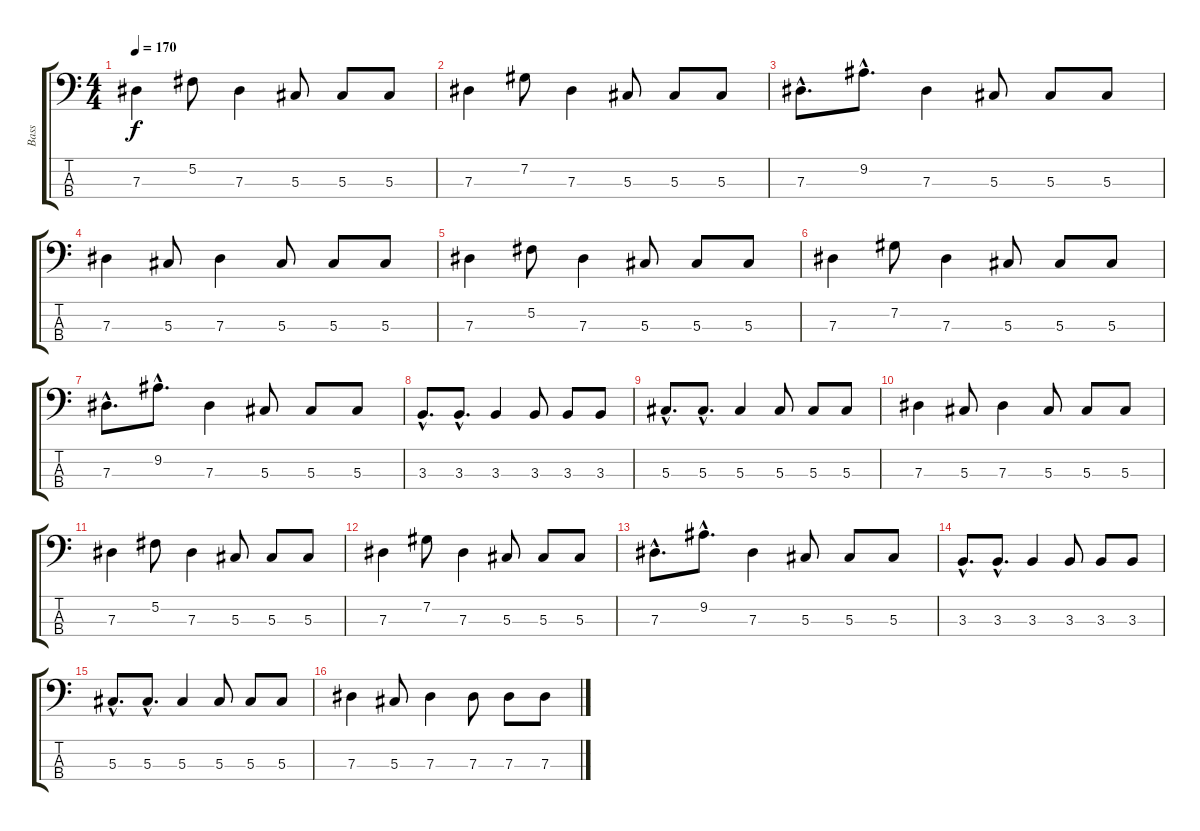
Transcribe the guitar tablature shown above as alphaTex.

\track ("Bass" "Bass") {instrument electricbassfinger}
\staff {score tabs}
\tuning (Gb2 Db2 Ab1 Eb1) {hide}
\ts (4 4)
\tempo 170
\clef f4
\ks c
7.3.4{dy f} 5.2.8 7.3.4 5.3.8 5.3.8 5.3.8 |
7.3.4 7.2.8 7.3.4 5.3.8 5.3.8 5.3.8 |
7.3{hac}.8{d} 9.2{hac}.8{d} 7.3.4 5.3.8 5.3.8 5.3.8 |
7.3.4 5.3.8 7.3.4 5.3.8 5.3.8 5.3.8 |
7.3.4 5.2.8 7.3.4 5.3.8 5.3.8 5.3.8 |
7.3.4 7.2.8 7.3.4 5.3.8 5.3.8 5.3.8 |
7.3{hac}.8{d} 9.2{hac}.8{d} 7.3.4 5.3.8 5.3.8 5.3.8 |
3.3{hac}.8{d} 3.3{hac}.8{d} 3.3.4 3.3.8 3.3.8 3.3.8 |
5.3{hac}.8{d} 5.3{hac}.8{d} 5.3.4 5.3.8 5.3.8 5.3.8 |
7.3.4 5.3.8 7.3.4 5.3.8 5.3.8 5.3.8 |
7.3.4 5.2.8 7.3.4 5.3.8 5.3.8 5.3.8 |
7.3.4 7.2.8 7.3.4 5.3.8 5.3.8 5.3.8 |
7.3{hac}.8{d} 9.2{hac}.8{d} 7.3.4 5.3.8 5.3.8 5.3.8 |
3.3{hac}.8{d} 3.3{hac}.8{d} 3.3.4 3.3.8 3.3.8 3.3.8 |
5.3{hac}.8{d} 5.3{hac}.8{d} 5.3.4 5.3.8 5.3.8 5.3.8 |
7.3.4 5.3.8 7.3.4 7.3.8 7.3.8 7.3.8
